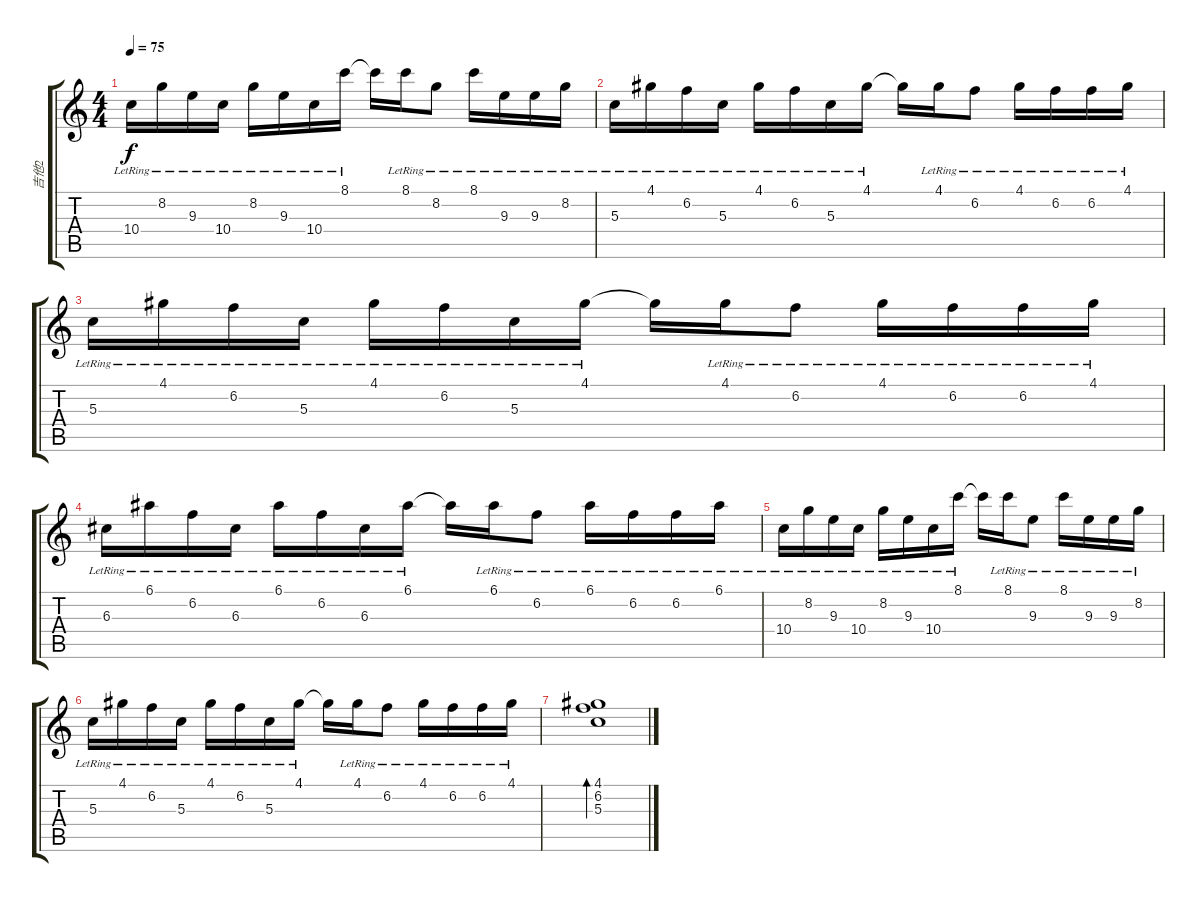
\track ("吉他2" "吉他2") {instrument acousticguitarsteel}
\staff {score tabs}
\tuning (E4 B3 G3 D3 A2 E2) {hide}
\ts (4 4)
\tempo 75
\clef g2
\ks c
10.4{lr}.16{dy f} 8.2{lr}.16 9.3{lr}.16 10.4{lr}.16 8.2{lr}.16 9.3{lr}.16 10.4{lr}.16 8.1{lr}.16 8.1{t}.16 8.1{lr}.16 8.2{lr}.8 8.1{lr}.16 9.3{lr}.16 9.3{lr}.16 8.2{lr}.16 |
5.3{lr}.16 4.1{lr}.16 6.2{lr}.16 5.3{lr}.16 4.1{lr}.16 6.2{lr}.16 5.3{lr}.16 4.1{lr}.16 4.1{t}.16 4.1{lr}.16 6.2{lr}.8 4.1{lr}.16 6.2{lr}.16 6.2{lr}.16 4.1{lr}.16 |
5.3{lr}.16 4.1{lr}.16 6.2{lr}.16 5.3{lr}.16 4.1{lr}.16 6.2{lr}.16 5.3{lr}.16 4.1{lr}.16 4.1{t}.16 4.1{lr}.16 6.2{lr}.8 4.1{lr}.16 6.2{lr}.16 6.2{lr}.16 4.1{lr}.16 |
6.3{lr}.16 6.1{lr}.16 6.2{lr}.16 6.3{lr}.16 6.1{lr}.16 6.2{lr}.16 6.3{lr}.16 6.1{lr}.16 6.1{t}.16 6.1{lr}.16 6.2{lr}.8 6.1{lr}.16 6.2{lr}.16 6.2{lr}.16 6.1{lr}.16 |
10.4{lr}.16 8.2{lr}.16 9.3{lr}.16 10.4{lr}.16 8.2{lr}.16{txt ""} 9.3{lr}.16 10.4{lr}.16 8.1{lr}.16 8.1{t}.16 8.1{lr}.16 9.3{lr}.8 8.1{lr}.16 9.3{lr}.16 9.3{lr}.16 8.2{lr}.16 |
5.3{lr}.16 4.1{lr}.16 6.2{lr}.16 5.3{lr}.16 4.1{lr}.16 6.2{lr}.16 5.3{lr}.16 4.1{lr}.16 4.1{t}.16 4.1{lr}.16 6.2{lr}.8 4.1{lr}.16 6.2{lr}.16 6.2{lr}.16 4.1{lr}.16 |
(4.1 6.2 5.3).1{bd 60}
